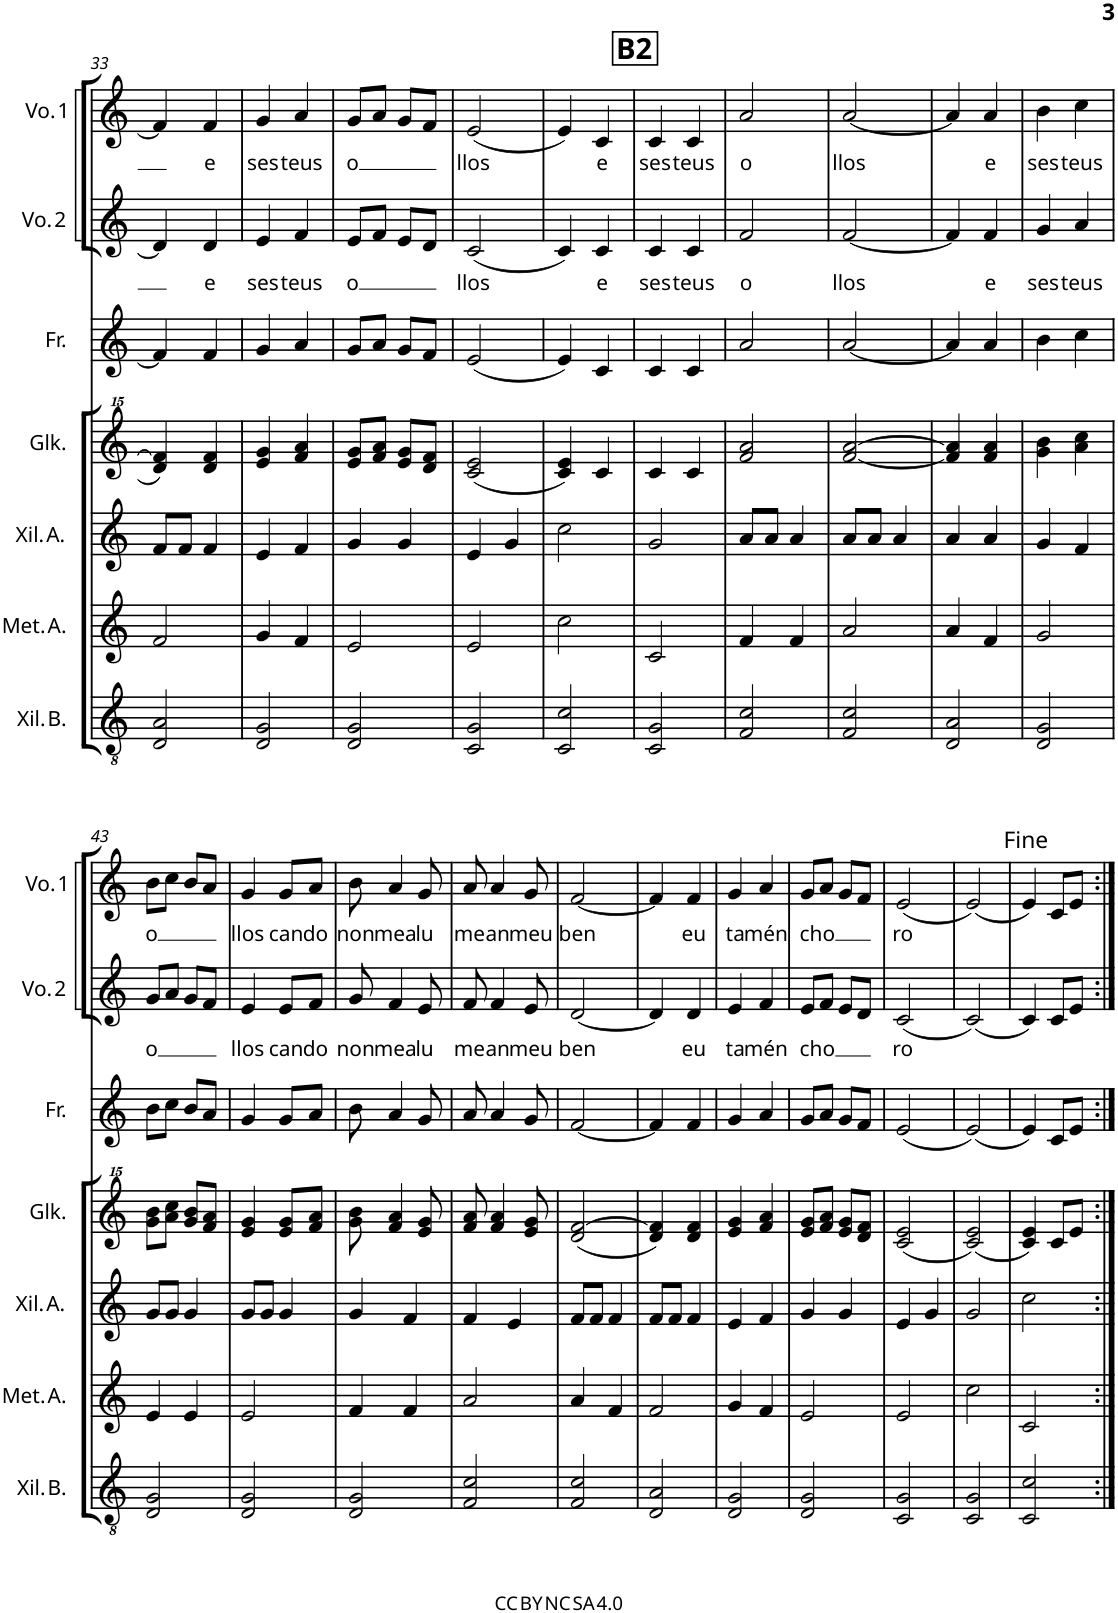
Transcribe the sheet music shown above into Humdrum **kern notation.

**kern	**kern	**kern	**kern	**kern	**kern	**text	**kern	**text
*part7	*part6	*part5	*part4	*part3	*part2	*part2	*part1	*part1
*staff7	*staff6	*staff5	*staff4	*staff3	*staff2	*staff2	*staff1	*staff1
*I"Xilófono Baixo	*I"Metalófono Alto	*I"Xilófono Alto	*I"Glockenspiel	*I"Frauta	*I"Voces 2	*	*I"Voces 1	*
*I'Xil. B.	*I'Met. A.	*I'Xil. A.	*I'Glk.	*I'Fr.	*I'Vo. 2	*	*I'Vo. 1	*
!!LO:PB:g=z
*clefGv2	*clefG2	*clefG2	*clefG^^2	*clefG2	*clefG2	*	*clefG2	*
*k[]	*k[]	*k[]	*k[]	*k[]	*k[]	*	*k[]	*
*M2/4	*M2/4	*M2/4	*M2/4	*M2/4	*M2/4	*	*M2/4	*
=33	=33	=33	=33	=33	=33	=33	=33	=33
2D/ 2A/	2f/	8f/L	4ddd/ 4fff/]	4f/]	4d/]	.	4f/]	.
.	.	8f/J	.	.	.	.	.	.
!	!	!	!	!	!	!LO:LY:b	!	!LO:LY:b
.	.	4f/	4ddd/ 4fff/	4f/	4d/	e	4f/	e
=34	=34	=34	=34	=34	=34	=34	=34	=34
!	!	!	!	!	!	!LO:LY:b	!	!LO:LY:b
2D/ 2G/	4g/	4e/	4eee/ 4ggg/	4g/	4e/	ses	4g/	ses
!	!	!	!	!	!	!LO:LY:b	!	!LO:LY:b
.	4f/	4f/	4fff/ 4aaa/	4a/	4f/	teus	4a/	teus
=35	=35	=35	=35	=35	=35	=35	=35	=35
!	!	!	!	!	!	!LO:LY:b	!	!LO:LY:b
2D/ 2G/	2e/	4g/	8eee/ 8ggg/L	8g/L	8e/L	o	8g/L	o
.	.	.	8fff/ 8aaa/J	8a/J	8f/J	.	8a/J	.
.	.	4g/	8eee/ 8ggg/L	8g/L	8e/L	.	8g/L	.
.	.	.	8ddd/ 8fff/J	8f/J	8d/J	.	8f/J	.
=36	=36	=36	=36	=36	=36	=36	=36	=36
!	!	!	!	!	!	!LO:LY:b	!	!LO:LY:b
2C/ 2G/	2e/	4e/	(2ccc/ 2eee/	(2e/	(2c/	llos	(2e/	llos
.	.	4g/	.	.	.	.	.	.
=37	=37	=37	=37	=37	=37	=37	=37	=37
2C/ 2c/	2cc\	2cc\	4ccc/ 4eee/)	4e/)	4c/)	.	4e/)	.
!	!	!	!	!	!	!LO:LY:b	!	!LO:LY:b
.	.	.	4ccc/	4c/	4c/	e	4c/	e
!!LO:REH:place=s1:a:B:cj:fs=14:t=B2
=38	=38	=38	=38	=38	=38	=38	=38	=38
!	!	!	!	!	!	!LO:LY:b	!	!LO:LY:b
2C/ 2G/	2c/	2g/	4ccc/	4c/	4c/	ses	4c/	ses
!	!	!	!	!	!	!LO:LY:b	!	!LO:LY:b
.	.	.	4ccc/	4c/	4c/	teus	4c/	teus
=39	=39	=39	=39	=39	=39	=39	=39	=39
!	!	!	!	!	!	!LO:LY:b	!	!LO:LY:b
2F/ 2c/	4f/	8a/L	2fff/ 2aaa/	2a/	2f/	o	2a/	o
.	.	8a/J	.	.	.	.	.	.
.	4f/	4a/	.	.	.	.	.	.
=40	=40	=40	=40	=40	=40	=40	=40	=40
!	!	!	!	!	!	!LO:LY:b	!	!LO:LY:b
2F/ 2c/	2a/	8a/L	[2fff/ [2aaa/	[2a/	[2f/	llos	[2a/	llos
.	.	8a/J	.	.	.	.	.	.
.	.	4a/	.	.	.	.	.	.
=41	=41	=41	=41	=41	=41	=41	=41	=41
2D/ 2A/	4a/	4a/	4fff/] 4aaa/]	4a/]	4f/]	.	4a/]	.
!	!	!	!	!	!	!LO:LY:b	!	!LO:LY:b
.	4f/	4a/	4fff/ 4aaa/	4a/	4f/	e	4a/	e
=42	=42	=42	=42	=42	=42	=42	=42	=42
!	!	!	!	!	!	!LO:LY:b	!	!LO:LY:b
2D/ 2G/	2g/	4g/	4ggg\ 4bbb\	4b\	4g/	ses	4b\	ses
!	!	!	!	!	!	!LO:LY:b	!	!LO:LY:b
.	.	4f/	4aaa\ 4cccc\	4cc\	4a/	teus	4cc\	teus
!!LO:LB:g=z
=43	=43	=43	=43	=43	=43	=43	=43	=43
!	!	!	!	!	!	!LO:LY:b	!	!LO:LY:b
2D/ 2G/	4e/	8g/L	8ggg\ 8bbb\L	8b\L	8g/L	o	8b\L	o
.	.	8g/J	8aaa\ 8cccc\J	8cc\J	8a/J	.	8cc\J	.
.	4e/	4g/	8ggg/ 8bbb/L	8b/L	8g/L	.	8b/L	.
.	.	.	8fff/ 8aaa/J	8a/J	8f/J	.	8a/J	.
=44	=44	=44	=44	=44	=44	=44	=44	=44
!	!	!	!	!	!	!LO:LY:b	!	!LO:LY:b
2D/ 2G/	2e/	8g/L	4eee/ 4ggg/	4g/	4e/	llos	4g/	llos
.	.	8g/J	.	.	.	.	.	.
!	!	!	!	!	!	!LO:LY:b	!	!LO:LY:b
.	.	4g/	8eee/ 8ggg/L	8g/L	8e/L	can	8g/L	can
!	!	!	!	!	!	!LO:LY:b	!	!LO:LY:b
.	.	.	8fff/ 8aaa/J	8a/J	8f/J	do	8a/J	do
=45	=45	=45	=45	=45	=45	=45	=45	=45
!	!	!	!	!	!	!LO:LY:b	!	!LO:LY:b
2D/ 2G/	4f/	4g/	8ggg\ 8bbb\	8b\	8g/	non	8b\	non
!	!	!	!	!	!	!LO:LY:b	!	!LO:LY:b
.	.	.	4fff/ 4aaa/	4a/	4f/	mea	4a/	mea
.	4f/	4f/	.	.	.	.	.	.
!	!	!	!	!	!	!LO:LY:b	!	!LO:LY:b
.	.	.	8eee/ 8ggg/	8g/	8e/	lu	8g/	lu
=46	=46	=46	=46	=46	=46	=46	=46	=46
!	!	!	!	!	!	!LO:LY:b	!	!LO:LY:b
2F/ 2c/	2a/	4f/	8fff/ 8aaa/	8a/	8f/	me	8a/	me
!	!	!	!	!	!	!LO:LY:b	!	!LO:LY:b
.	.	.	4fff/ 4aaa/	4a/	4f/	an	4a/	an
.	.	4e/	.	.	.	.	.	.
!	!	!	!	!	!	!LO:LY:b	!	!LO:LY:b
.	.	.	8eee/ 8ggg/	8g/	8e/	meu	8g/	meu
=47	=47	=47	=47	=47	=47	=47	=47	=47
!	!	!	!	!	!	!LO:LY:b	!	!LO:LY:b
2F/ 2c/	4a/	8f/L	(2ddd/ [2fff/	[2f/	[2d/	ben	[2f/	ben
.	.	8f/J	.	.	.	.	.	.
.	4f/	4f/	.	.	.	.	.	.
=48	=48	=48	=48	=48	=48	=48	=48	=48
2D/ 2A/	2f/	8f/L	4ddd/ 4fff/])	4f/]	4d/]	.	4f/]	.
.	.	8f/J	.	.	.	.	.	.
!	!	!	!	!	!	!LO:LY:b	!	!LO:LY:b
.	.	4f/	4ddd/ 4fff/	4f/	4d/	eu	4f/	eu
=49	=49	=49	=49	=49	=49	=49	=49	=49
!	!	!	!	!	!	!LO:LY:b	!	!LO:LY:b
2D/ 2G/	4g/	4e/	4eee/ 4ggg/	4g/	4e/	ta	4g/	ta
!	!	!	!	!	!	!LO:LY:b	!	!LO:LY:b
.	4f/	4f/	4fff/ 4aaa/	4a/	4f/	mén	4a/	mén
=50	=50	=50	=50	=50	=50	=50	=50	=50
!	!	!	!	!	!	!LO:LY:b	!	!LO:LY:b
2D/ 2G/	2e/	4g/	8eee/ 8ggg/L	8g/L	8e/L	cho	8g/L	cho
.	.	.	8fff/ 8aaa/J	8a/J	8f/J	.	8a/J	.
.	.	4g/	8eee/ 8ggg/L	8g/L	8e/L	.	8g/L	.
.	.	.	8ddd/ 8fff/J	8f/J	8d/J	.	8f/J	.
=51	=51	=51	=51	=51	=51	=51	=51	=51
!	!	!	!	!	!	!LO:LY:b	!	!LO:LY:b
2C/ 2G/	2e/	4e/	(2ccc/ 2eee/	(2e/	(2c/	ro	(2e/	ro
.	.	4g/	.	.	.	.	.	.
=52	=52	=52	=52	=52	=52	=52	=52	=52
2C/ 2G/	2cc\	2g/	(2ccc/ 2eee/)	(2e/)	(2c/)	.	(2e/)	.
=53	=53	=53	=53	=53	=53	=53	=53	=53
2C/ 2c/	2c/	2cc\	4ccc/ 4eee/)	4e/)	4c/)	.	4e/)	.
.	.	.	8ccc/L	8c/L	8c/L	.	8c/L	.
.	.	.	8eee/J	8e/J	8e/J	.	8e/J	.
=:|!	=:|!	=:|!	=:|!	=:|!	=:|!	=:|!	=:|!	=:|!
*-	*-	*-	*-	*-	*-	*-	*-	*-
